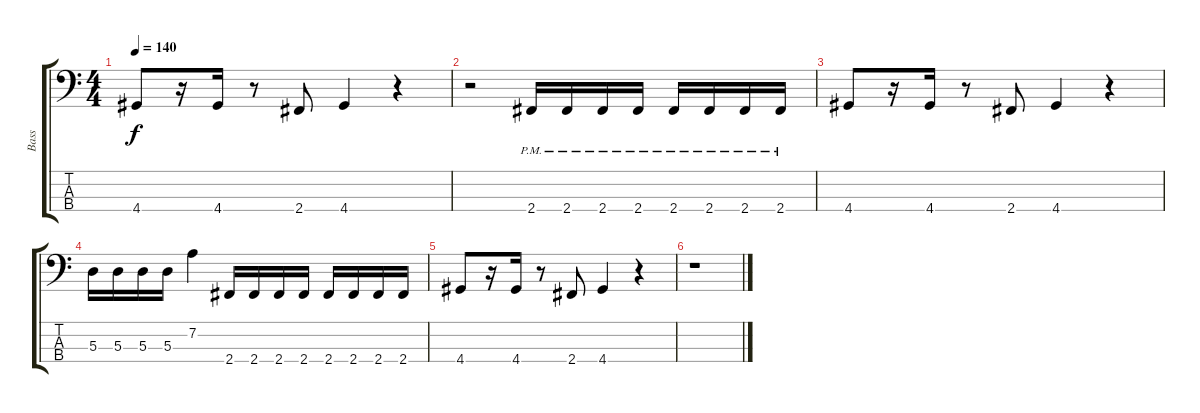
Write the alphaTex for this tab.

\track ("Bass" "Bass") {instrument electricbassfinger}
\staff {score tabs}
\tuning (G2 D2 A1 E1) {hide}
\ts (4 4)
\tempo 140
\clef f4
\ks c
4.4.8{dy f} r.16 4.4.16 r.8 2.4.8 4.4.4 r.4 |
r.2 2.4{pm}.16 2.4{pm}.16 2.4{pm}.16 2.4{pm}.16 2.4{pm}.16 2.4{pm}.16 2.4{pm}.16 2.4{pm}.16 |
4.4.8 r.16 4.4.16 r.8 2.4.8 4.4.4 r.4 |
5.3.16 5.3.16 5.3.16 5.3.16 7.2.4 2.4.16 2.4.16 2.4.16 2.4.16 2.4.16 2.4.16 2.4.16 2.4.16 |
4.4.8 r.16 4.4.16 r.8 2.4.8 4.4.4 r.4 |
r.1
